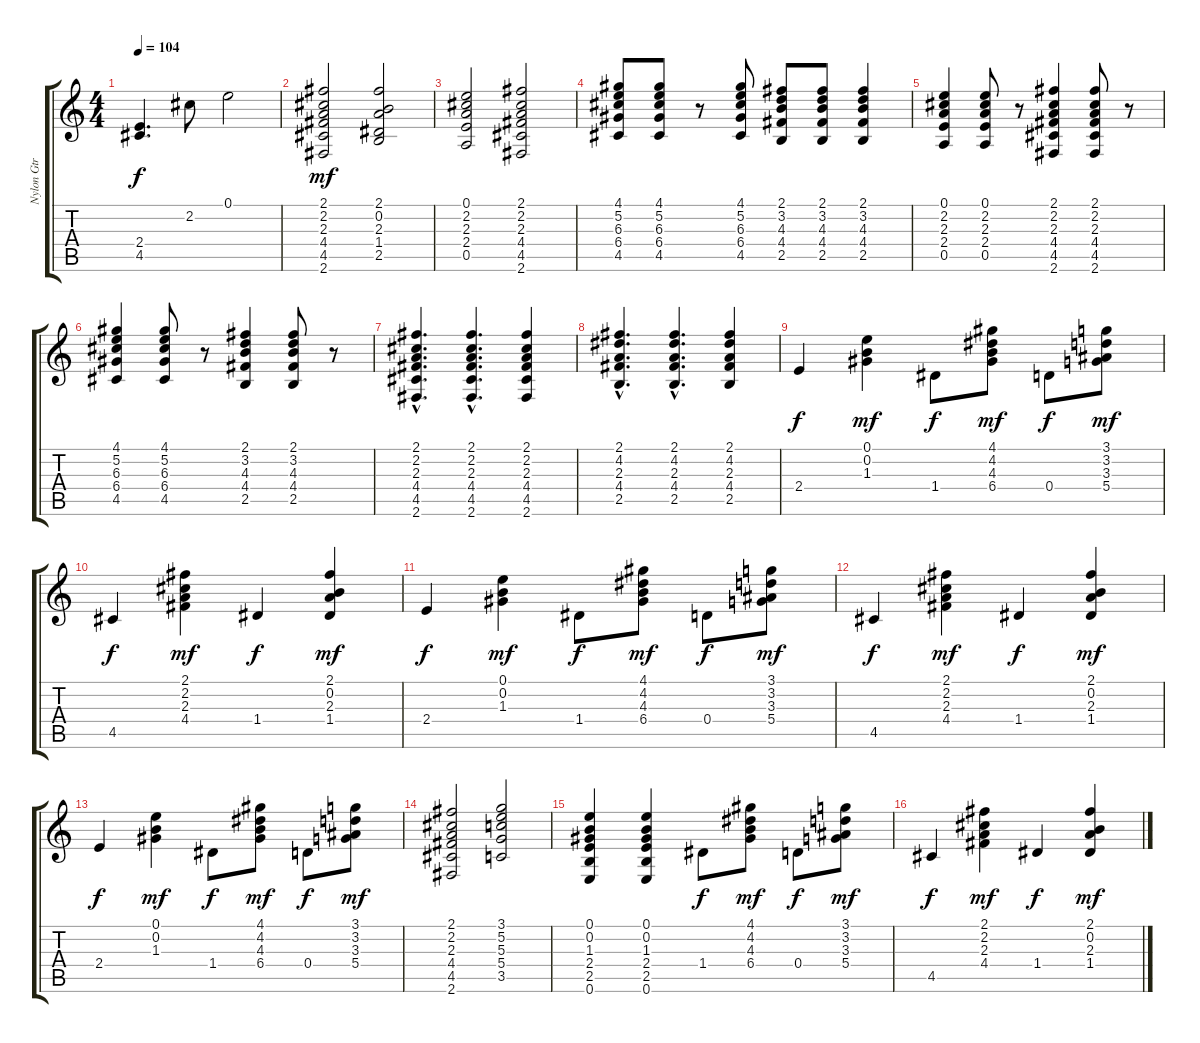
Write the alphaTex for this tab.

\track ("Nylon Gtr" "Nylon Gtr") {instrument acousticguitarnylon}
\staff {score tabs}
\tuning (E4 B3 G3 D3 A2 E2) {hide}
\ts (4 4)
\tempo 104
\clef g2
\ks c
(2.4 4.5).4{d dy f} 2.2.8 0.1.2 |
(2.1 2.2 2.3 4.4 4.5 2.6).2{dy mf} (2.1 0.2 2.3 1.4 2.5).2 |
(0.1 2.2 2.3 2.4 0.5).2 (2.1 2.2 2.3 4.4 4.5 2.6).2 |
(4.1 5.2 6.3 6.4 4.5).8 (4.1 5.2 6.3 6.4 4.5).8 r.8 (4.1 5.2 6.3 6.4 4.5).8 (2.1 3.2 4.3 4.4 2.5).8 (2.1 3.2 4.3 4.4 2.5).8 (2.1 3.2 4.3 4.4 2.5).4 |
(0.1 2.2 2.3 2.4 0.5).4 (0.1 2.2 2.3 2.4 0.5).8 r.8 (2.1 2.2 2.3 4.4 4.5 2.6).4 (2.1 2.2 2.3 4.4 4.5 2.6).8 r.8 |
(4.1 5.2 6.3 6.4 4.5).4 (4.1 5.2 6.3 6.4 4.5).8 r.8 (2.1 3.2 4.3 4.4 2.5).4 (2.1 3.2 4.3 4.4 2.5).8 r.8 |
(2.1{hac} 2.2{hac} 2.3{hac} 4.4{hac} 4.5{hac} 2.6{hac}).4{d} (2.1{hac} 2.2{hac} 2.3{hac} 4.4{hac} 4.5{hac} 2.6{hac}).4{d} (2.1 2.2 2.3 4.4 4.5 2.6).4 |
(2.1{hac} 4.2{hac} 2.3{hac} 4.4{hac} 2.5{hac}).4{d} (2.1{hac} 4.2{hac} 2.3{hac} 4.4{hac} 2.5{hac}).4{d} (2.1 4.2 2.3 4.4 2.5).4 |
2.4.4{dy f} (0.1 0.2 1.3).4{dy mf} 1.4.8{dy f} (4.1 4.2 4.3 6.4).8{dy mf} 0.4.8{dy f} (3.1 3.2 3.3 5.4).8{dy mf} |
4.5.4{dy f} (2.1 2.2 2.3 4.4).4{dy mf} 1.4.4{dy f} (2.1 0.2 2.3 1.4).4{dy mf} |
2.4.4{dy f} (0.1 0.2 1.3).4{dy mf} 1.4.8{dy f} (4.1 4.2 4.3 6.4).8{dy mf} 0.4.8{dy f} (3.1 3.2 3.3 5.4).8{dy mf} |
4.5.4{dy f} (2.1 2.2 2.3 4.4).4{dy mf} 1.4.4{dy f} (2.1 0.2 2.3 1.4).4{dy mf} |
2.4.4{dy f} (0.1 0.2 1.3).4{dy mf} 1.4.8{dy f} (4.1 4.2 4.3 6.4).8{dy mf} 0.4.8{dy f} (3.1 3.2 3.3 5.4).8{dy mf} |
(2.1 2.2 2.3 4.4 4.5 2.6).2 (3.1 5.2 5.3 5.4 3.5).2 |
(0.1 0.2 1.3 2.4 2.5 0.6).4 (0.1 0.2 1.3 2.4 2.5 0.6).4 1.4.8{dy f} (4.1 4.2 4.3 6.4).8{dy mf} 0.4.8{dy f} (3.1 3.2 3.3 5.4).8{dy mf} |
4.5.4{dy f} (2.1 2.2 2.3 4.4).4{dy mf} 1.4.4{dy f} (2.1 0.2 2.3 1.4).4{dy mf}
